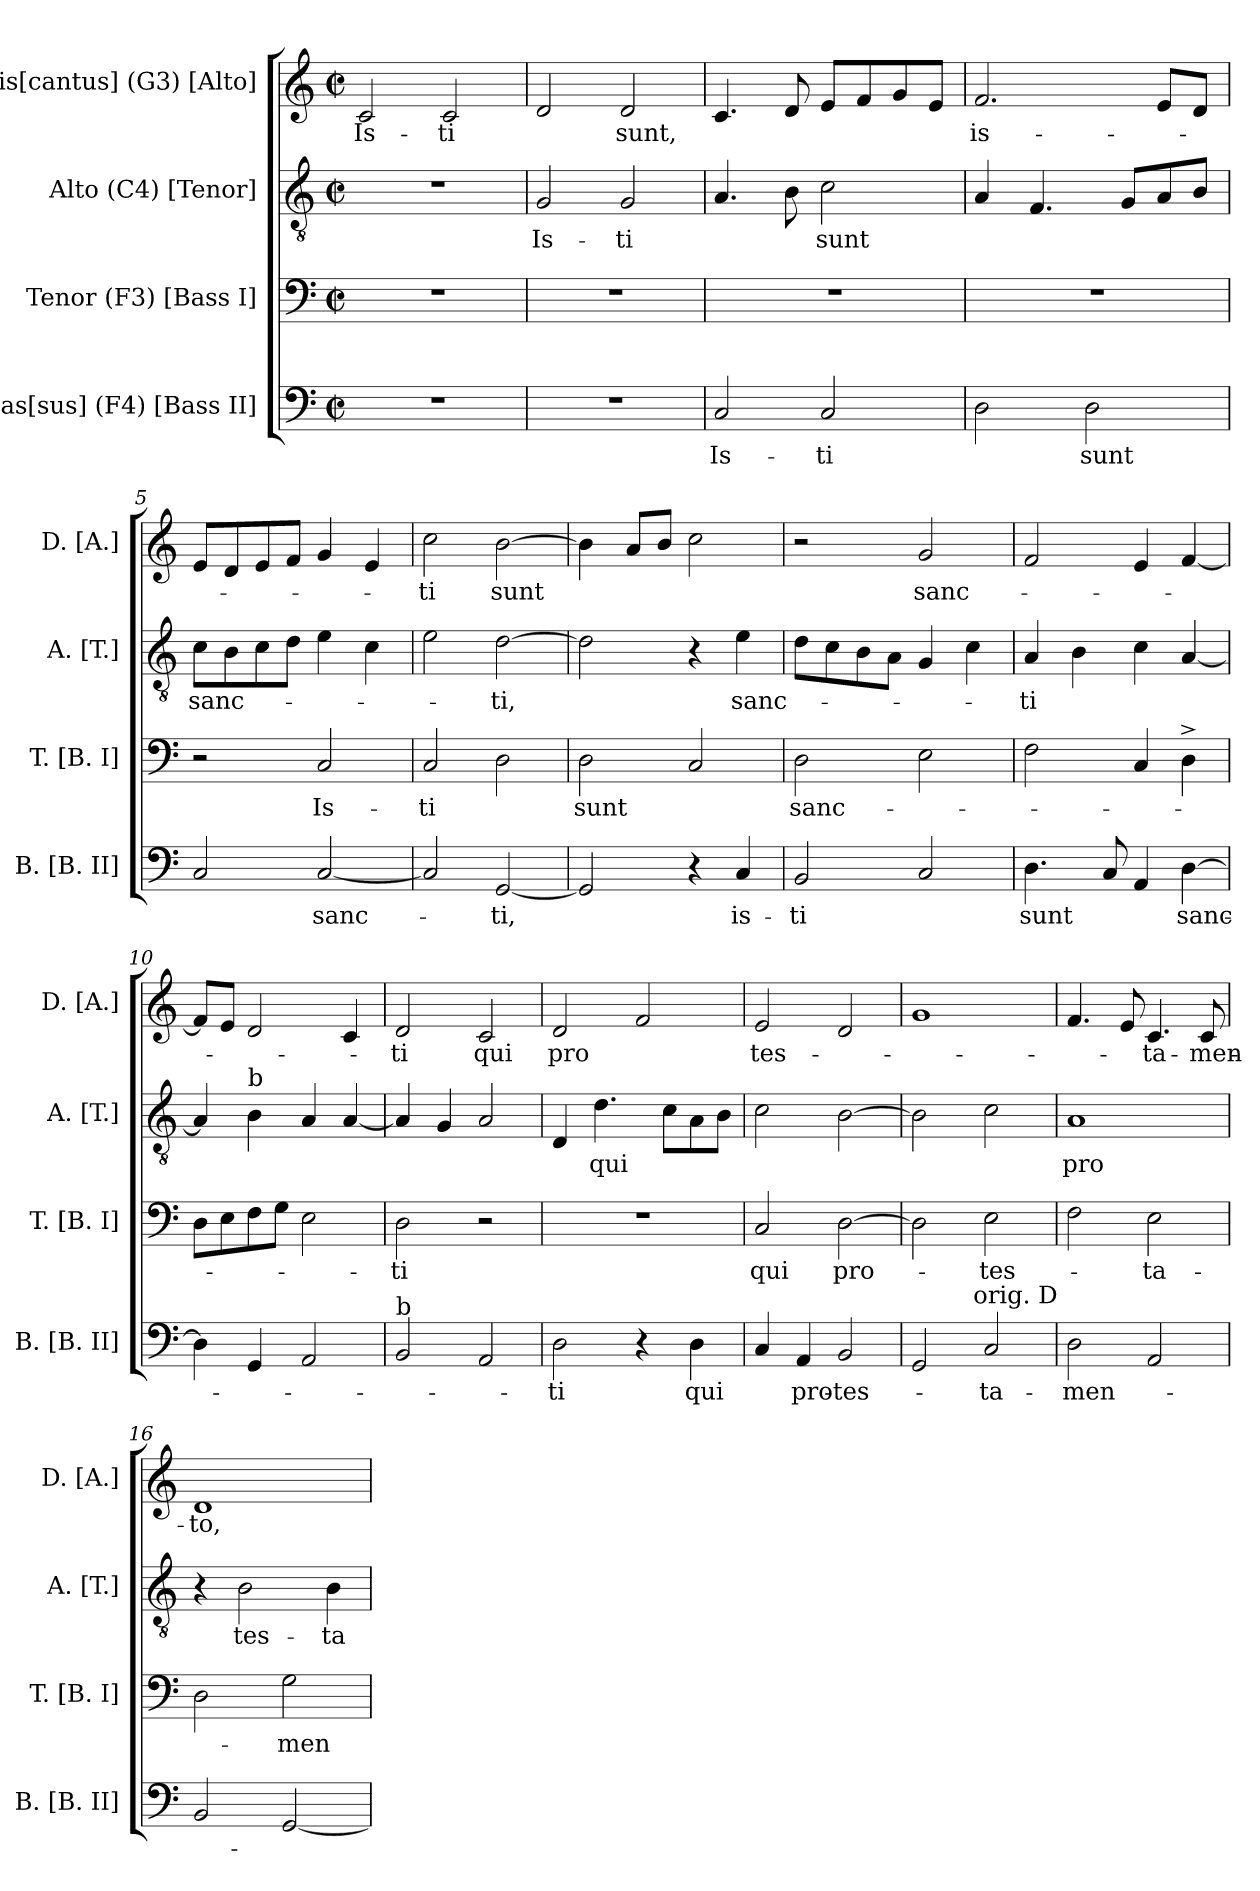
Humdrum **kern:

**kern	**text	**kern	**text	**kern	**text	**kern	**text
*part4	*part4	*part3	*part3	*part2	*part2	*part1	*part1
*staff4	*staff4	*staff3	*staff3	*staff2	*staff2	*staff1	*staff1
*I"Bas[sus] (F4) [Bass II]	*	*I"Tenor (F3) [Bass I]	*	*I"Alto (C4) [Tenor]	*	*I"Dis[cantus] (G3) [Alto]	*
*I'B. [B. II]	*	*I'T. [B. I]	*	*I'A. [T.]	*	*I'D. [A.]	*
*clefF4	*	*clefF4	*	*clefGv2	*	*clefG2	*
*k[]	*	*k[]	*	*k[]	*	*k[]	*
*C:	*	*C:	*	*C:	*	*C:	*
*M2/2	*	*M2/2	*	*M2/2	*	*M2/2	*
*met(c|)	*	*met(c|)	*	*met(c|)	*	*met(c|)	*
=1	=1	=1	=1	=1	=1	=1	=1
!	!	!	!	!	!	!	!LO:LY:b
1r	.	1r	.	1r	.	2c/	Is-
!	!	!	!	!	!	!	!LO:LY:b
.	.	.	.	.	.	2c/	-ti
=2	=2	=2	=2	=2	=2	=2	=2
!	!	!	!	!	!LO:LY:b	!	!
1r	.	1r	.	2G/	Is-	2d/	.
!	!	!	!	!	!LO:LY:b	!	!LO:LY:b
.	.	.	.	2G/	-ti	2d/	sunt,
=3	=3	=3	=3	=3	=3	=3	=3
!	!LO:LY:b	!	!	!	!	!	!
2C/	Is-	1r	.	4.A/	.	4.c/	.
.	.	.	.	8B\	.	8d/	.
!	!LO:LY:b	!	!	!	!LO:LY:b	!	!
2C/	-ti	.	.	2c\	sunt	8e/L	.
.	.	.	.	.	.	8f/	.
.	.	.	.	.	.	8g/	.
.	.	.	.	.	.	8e/J	.
=4	=4	=4	=4	=4	=4	=4	=4
!	!	!	!	!	!	!	!LO:LY:b
2D\	.	1r	.	4A/	.	2.f/	is-
.	.	.	.	4.F/	.	.	.
!	!LO:LY:b	!	!	!	!	!	!
2D\	sunt	.	.	.	.	.	.
.	.	.	.	8G/L	.	.	.
.	.	.	.	8A/	.	8e/L	.
.	.	.	.	8B/J	.	8d/J	.
=5	=5	=5	=5	=5	=5	=5	=5
!	!	!	!	!	!LO:LY:b	!	!
2C/	.	2r	.	8c\L	sanc-	8e/L	.
.	.	.	.	8B\	.	8d/	.
.	.	.	.	8c\	.	8e/	.
.	.	.	.	8d\J	.	8f/J	.
!	!LO:LY:b	!	!LO:LY:b	!	!	!	!
[<2C/	sanc-	2C/	Is-	4e\	.	4g/	.
.	.	.	.	4c\	.	4e/	.
=6	=6	=6	=6	=6	=6	=6	=6
!	!	!	!LO:LY:b	!	!	!	!LO:LY:b
2C/]	.	2C/	-ti	2e\	.	2cc\	-ti
!	!LO:LY:b	!	!	!	!LO:LY:b	!	!LO:LY:b
[<2GG/	-ti,	2D\	.	[<2d\	-ti,	[<2b\	sunt
!!LO:LB:g=z
=7	=7	=7	=7	=7	=7	=7	=7
!	!	!	!LO:LY:b	!	!	!	!
2GG/]	.	2D\	sunt	2d\]	.	4b\]	.
.	.	.	.	.	.	8a/L	.
.	.	.	.	.	.	8b/J	.
4r	.	2C/	.	4r	.	2cc\	.
!	!LO:LY:b	!	!	!	!LO:LY:b	!	!
4C/	is-	.	.	4e\	sanc-	.	.
=8	=8	=8	=8	=8	=8	=8	=8
!	!LO:LY:b	!	!LO:LY:b	!	!	!	!
2BB/	-ti	2D\	sanc-	8d\L	.	2r	.
.	.	.	.	8c\	.	.	.
.	.	.	.	8B\	.	.	.
.	.	.	.	8A\J	.	.	.
!	!	!	!	!	!	!	!LO:LY:b
2C/	.	2E\	.	4G/	.	2g/	sanc-
.	.	.	.	4c\	.	.	.
=9	=9	=9	=9	=9	=9	=9	=9
!	!LO:LY:b	!	!	!	!LO:LY:b	!	!
4.D\	sunt	2F\	.	4A/	-ti	2f/	.
.	.	.	.	4B\	.	.	.
8C/	.	.	.	.	.	.	.
4AA/	.	4C/	.	4c\	.	4e/	.
!	!LO:LY:b	!	!	!	!	!	!
[>4D\	sanc-	4D^>\	.	[<4A/	.	[<4f/	.
=10	=10	=10	=10	=10	=10	=10	=10
4D\]	.	8D\L	.	4A/]	.	8f/L]	.
.	.	8E\	.	.	.	8e/J	.
!	!	!	!	!LO:TX:a:t=b	!	!	!
4GG/	.	8F\	.	4B\	.	2d/	.
.	.	8G\J	.	.	.	.	.
2AA/	.	2E\	.	4A/	.	.	.
.	.	.	.	[<4A/	.	4c/	.
=11	=11	=11	=11	=11	=11	=11	=11
!LO:TX:a:t=b	!	!	!	!	!	!	!
!	!	!	!LO:LY:b	!	!	!	!LO:LY:b
2BB/	.	2D\	-ti	4A/]	.	2d/	-ti
.	.	.	.	4G/	.	.	.
!	!	!	!	!	!	!	!LO:LY:b
2AA/	.	2r	.	2A/	.	2c/	qui
=12	=12	=12	=12	=12	=12	=12	=12
!	!LO:LY:b	!	!	!	!	!	!LO:LY:b
2D\	-ti	1r	.	4D/	.	2d/	pro
!	!	!	!	!	!LO:LY:b	!	!
.	.	.	.	4.d\	qui	.	.
4r	.	.	.	.	.	2f/	.
.	.	.	.	8c\L	.	.	.
!	!LO:LY:b	!	!	!	!	!	!
4D\	qui	.	.	8A\	.	.	.
.	.	.	.	8B\J	.	.	.
!!LO:PB:g=z
=13	=13	=13	=13	=13	=13	=13	=13
!	!	!	!LO:LY:b	!	!	!	!LO:LY:b
4C/	.	2C/	qui	2c\	.	2e/	tes-
!	!LO:LY:b	!	!	!	!	!	!
4AA/	pro-	.	.	.	.	.	.
!	!LO:LY:b	!	!LO:LY:b	!	!	!	!
2BB/	-tes-	[>2D\	pro-	[>2B\	.	2d/	.
=14	=14	=14	=14	=14	=14	=14	=14
!LO:TX:a:t=orig. G	!	!	!	!	!	!	!
*^	*	*	*	*	*	*	*
2GG/	4...ryy	.	2D\]	.	2B\]	.	1g	.
!	!LO:TX:a:t=orig. D	!	!	!	!	!	!	!
.	2ryy	.	.	.	.	.	.	.
!	!	!LO:LY:b	!	!LO:LY:b	!	!	!	!
2C/	.	-ta-	2E\	-tes-	2c\	.	.	.
.	32ryy	.	.	.	.	.	.	.
=15	=15	=15	=15	=15	=15	=15	=15	=15
!	!	!LO:LY:b	!	!	!	!LO:LY:b	!	!
*v	*v	*	*	*	*	*	*	*
2D\	-men-	2F\	.	1A	pro	4.f/	.
.	.	.	.	.	.	8e/	.
!	!	!	!LO:LY:b	!	!	!	!LO:LY:b
2AA/	.	2E\	-ta-	.	.	4.c/	-ta-
!	!	!	!	!	!	!	!LO:LY:b
.	.	.	.	.	.	8c/	-men-
=16	=16	=16	=16	=16	=16	=16	=16
!	!	!	!	!	!	!	!LO:LY:b
2BB/	.	2D\	.	4r	.	1d	-to,
!	!	!	!	!	!LO:LY:b	!	!
.	.	.	.	2B\	tes-	.	.
!	!	!	!LO:LY:b	!	!	!	!
[<2GG/	.	2G\	-men-	.	.	.	.
!	!	!	!	!	!LO:LY:b	!	!
.	.	.	.	4B\	-ta-	.	.
=	=	=	=	=	=	=	=
*-	*-	*-	*-	*-	*-	*-	*-
